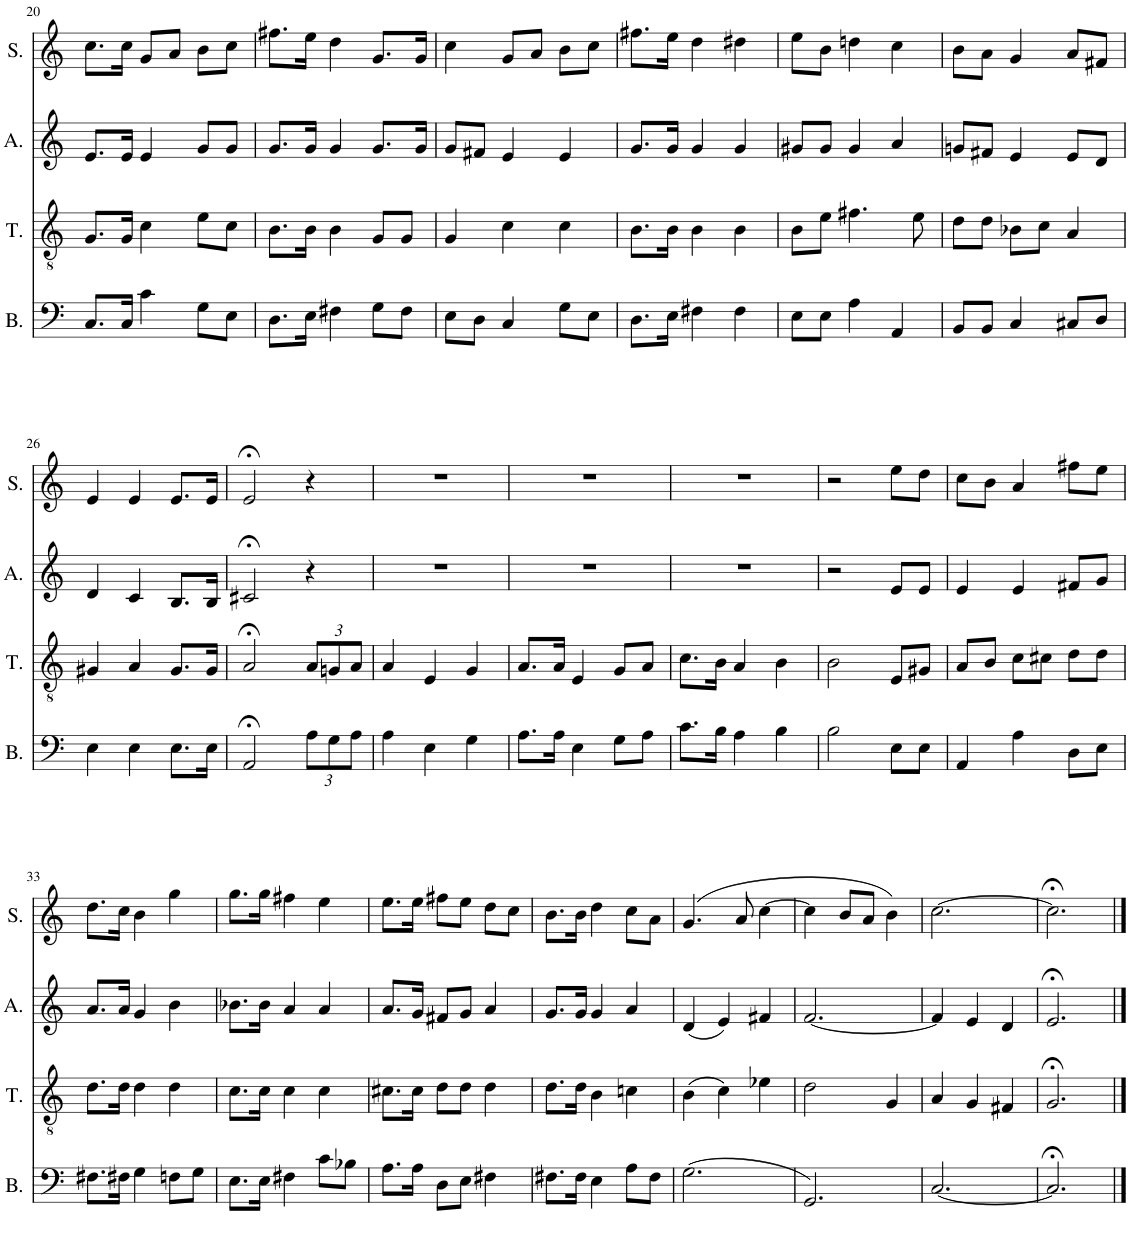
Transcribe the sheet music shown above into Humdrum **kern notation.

**kern	**kern	**kern	**kern
*part4	*part3	*part2	*part1
*staff4	*staff3	*staff2	*staff1
*I"Basse	*I"Ténor	*I"Alto	*I"Soprano
*I'B.	*I'T.	*I'A.	*I'S.
!!LO:PB:g=z
*clefF4	*clefGv2	*clefG2	*clefG2
*k[]	*k[]	*k[]	*k[]
*M3/4	*M3/4	*M3/4	*M3/4
=20	=20	=20	=20
8.C/L	8.G/L	8.e/L	8.cc\L
16C/Jk	16G/Jk	16e/Jk	16cc\Jk
4c\	4c\	4e/	8g/L
.	.	.	8a/J
8G\L	8e\L	8g/L	8b\L
8E\J	8c\J	8g/J	8cc\J
=21	=21	=21	=21
8.D\L	8.B\L	8.g/L	8.ff#X\L
16E\Jk	16B\Jk	16g/Jk	16ee\Jk
4F#X\	4B\	4g/	4dd\
8G\L	8G/L	8.g/L	8.g/L
8F#\J	8G/J	.	.
.	.	16g/Jk	16g/Jk
=22	=22	=22	=22
8E\L	4G/	8g/L	4cc\
8D\J	.	8f#X/J	.
4C/	4c\	4e/	8g/L
.	.	.	8a/J
8G\L	4c\	4e/	8b\L
8E\J	.	.	8cc\J
=23	=23	=23	=23
8.D\L	8.B\L	8.g/L	8.ff#X\L
16E\Jk	16B\Jk	16g/Jk	16ee\Jk
4F#X\	4B\	4g/	4dd\
4F#\	4B\	4g/	4dd#X\
=24	=24	=24	=24
8E\L	8B\L	8g#X/L	8ee\L
8E\J	8e\J	8g#/J	8b\J
4A\	4.f#X\	4g#/	4ddn\
4AA/	.	4a/	4cc\
.	8e\	.	.
=25	=25	=25	=25
8BB/L	8d\L	8gn/L	8b\L
8BB/J	8d\J	8f#X/J	8a\J
4C/	8B-X\L	4e/	4g/
.	8c\J	.	.
8C#X/L	4A/	8e/L	8a/L
8D/J	.	8d/J	8f#X/J
!!LO:LB:g=z
=26	=26	=26	=26
4E\	4G#X/	4d/	4e/
4E\	4A/	4c/	4e/
8.E\L	8.G#/L	8.B/L	8.e/L
16E\Jk	16G#/Jk	16B/Jk	16e/Jk
=27	=27	=27	=27
2AA;</	2A;</	2c#X;</	2e;</
*Xbrackettup	*Xbrackettup	*	*
12A\L	12A/L	4r	4r
12G\	12Gn/	.	.
12A\J	12A/J	.	.
=28	=28	=28	=28
4A\	4A/	2.r	2.r
4E\	4E/	.	.
4G\	4G/	.	.
=29	=29	=29	=29
8.A\L	8.A/L	2.r	2.r
16A\Jk	16A/Jk	.	.
4E\	4E/	.	.
8G\L	8G/L	.	.
8A\J	8A/J	.	.
=30	=30	=30	=30
8.c\L	8.c\L	2.r	2.r
16B\Jk	16B\Jk	.	.
4A\	4A/	.	.
4B\	4B\	.	.
=31	=31	=31	=31
2B\	2B\	2r	2r
8E\L	8E/L	8e/L	8ee\L
8E\J	8G#X/J	8e/J	8dd\J
=32	=32	=32	=32
4AA/	8A/L	4e/	8cc\L
.	8B/J	.	8b\J
4A\	8c\L	4e/	4a/
.	8c#X\J	.	.
8D\L	8d\L	8f#X/L	8ff#X\L
8E\J	8d\J	8g/J	8ee\J
!!LO:LB:g=z
=33	=33	=33	=33
8.F#X\L	8.d\L	8.a/L	8.dd\L
16F#X\Jk	16d\Jk	16a/Jk	16cc\Jk
4G\	4d\	4g/	4b\
8Fn\L	4d\	4b\	4gg\
8G\J	.	.	.
=34	=34	=34	=34
8.E\L	8.c\L	8.b-X\L	8.gg\L
16E\Jk	16c\Jk	16b-\Jk	16gg\Jk
4F#X\	4c\	4a/	4ff#X\
8c\L	4c\	4a/	4ee\
8B-X\J	.	.	.
=35	=35	=35	=35
8.A\L	8.c#X\L	8.a/L	8.ee\L
16A\Jk	16c#\Jk	16g/Jk	16ee\Jk
8D\L	8d\L	8f#X/L	8ff#X\L
8E\J	8d\J	8g/J	8ee\J
4F#X\	4d\	4a/	8dd\L
.	.	.	8cc\J
=36	=36	=36	=36
8.F#X\L	8.d\L	8.g/L	8.b\L
16F#\Jk	16d\Jk	16g/Jk	16b\Jk
4E\	4B\	4g/	4dd\
8A\L	4cn\	4a/	8cc\L
8F#\J	.	.	8a\J
=37	=37	=37	=37
(2.G\	(4B\	(4d/	(4.g/
.	4c\)	4e/)	.
.	.	.	8a/
.	4e-X\	4f#X/	[4cc\
=38	=38	=38	=38
2.GG/)	2d\	[2.f/	4cc\]
.	.	.	8b/L
.	.	.	8a/J
.	4G/	.	4b\)
=39	=39	=39	=39
[2.C/	4A/	4f/]	[2.cc\
.	4G/	4e/	.
.	4F#X/	4d/	.
=40	=40	=40	=40
2.C;</]	2.G;</	2.e;</	2.cc;<\]
==	==	==	==
*-	*-	*-	*-
